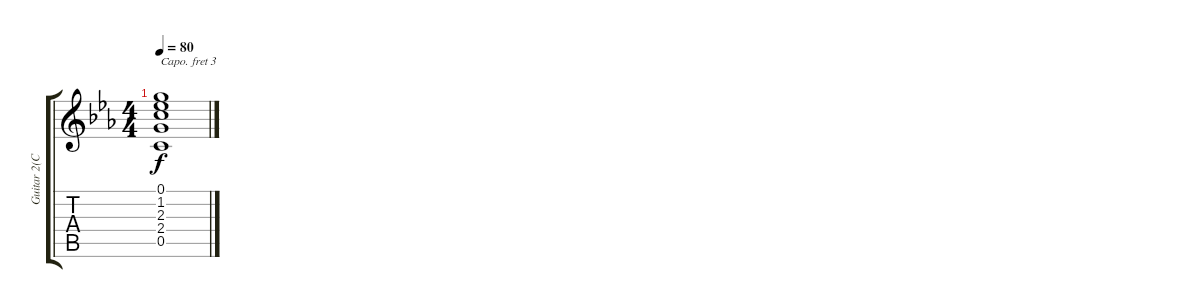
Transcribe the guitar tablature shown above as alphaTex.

\track ("Guitar 2(Capo 3rd Fret)" "Guitar 2(C") {instrument acousticguitarsteel}
\staff {score tabs}
\capo 3
\tuning (E4 B3 G3 D3 A2 E2) {hide}
\ts (4 4)
\tempo 80
\clef g2
\ks eb
(0.1{t} 1.2{t} 2.3{t} 2.4{t} 0.5{t}).1{dy f}
